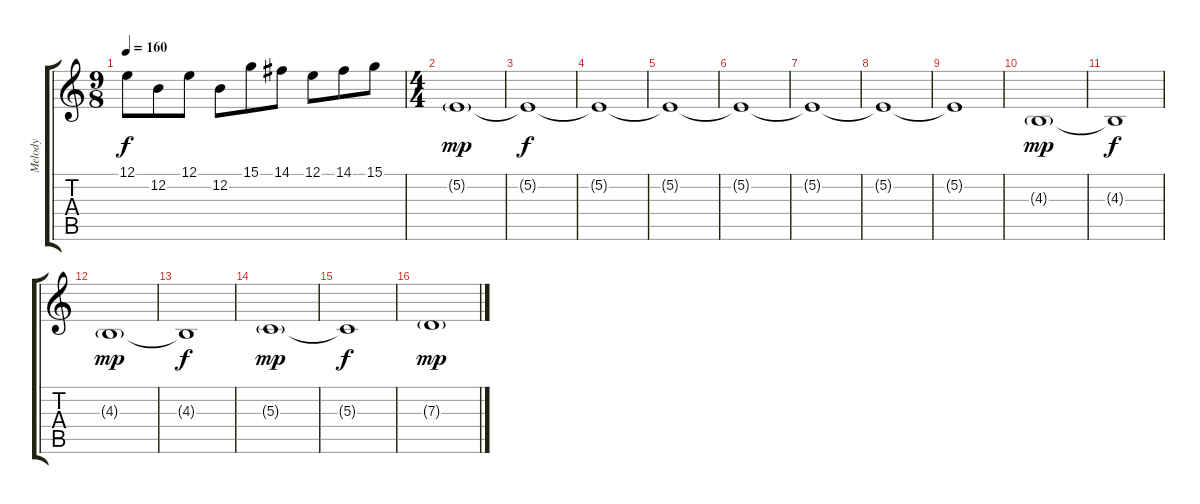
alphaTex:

\track ("Melody" "Melody") {instrument choiraahs}
\staff {score tabs}
\tuning (E4 B3 G3 D3 A2 E2) {hide}
\ts (9 8)
\tempo 160
\clef g2
\ks c
12.1.8{dy f} 12.2.8 12.1.8 12.2.8 15.1.8 14.1.8 12.1.8 14.1.8 15.1.8 |
\ts (4 4)
5.2{g}.1{dy mp} |
5.2{t}.1{dy f} |
5.2{t}.1 |
5.2{t}.1 |
5.2{t}.1 |
5.2{t}.1 |
5.2{t}.1 |
5.2{t}.1 |
4.3{g}.1{dy mp} |
4.3{t}.1{dy f} |
4.3{g}.1{dy mp} |
4.3{t}.1{dy f} |
5.3{g}.1{dy mp} |
5.3{t}.1{dy f} |
7.3{g}.1{dy mp}
